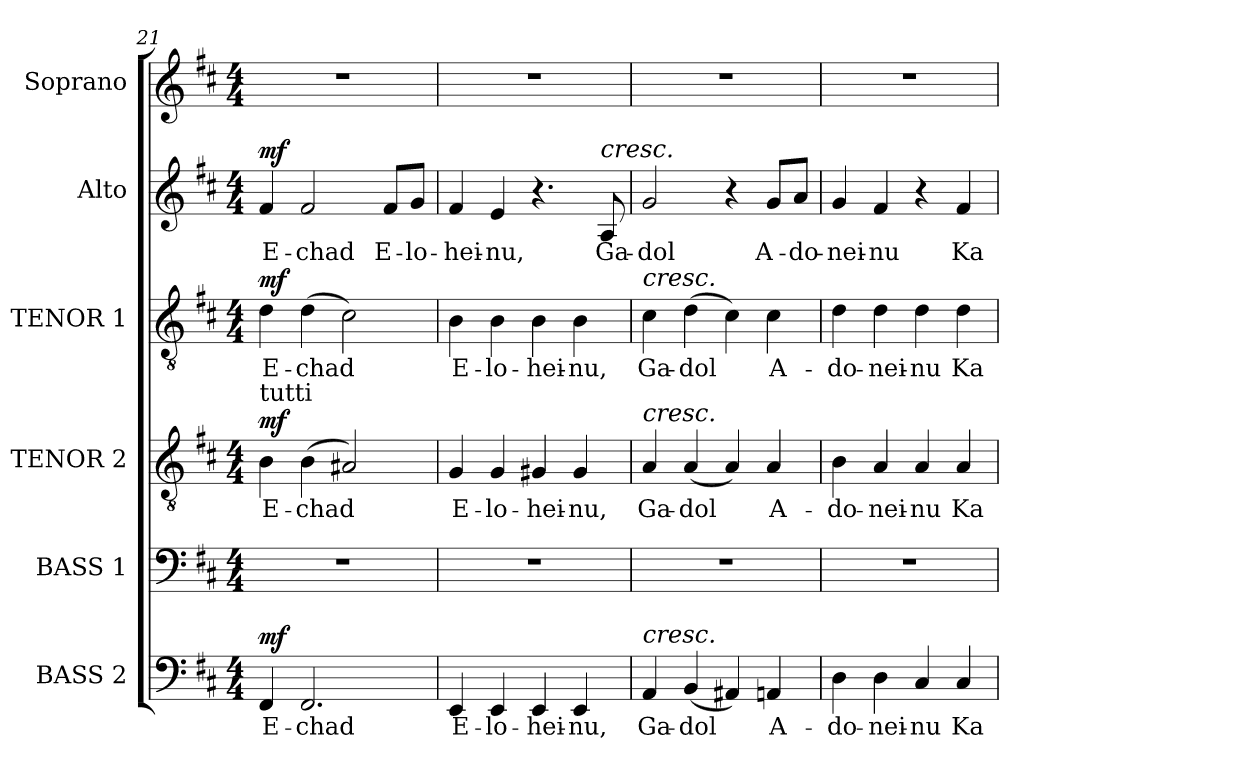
**kern	**text	**dynam	**kern	**kern	**text	**dynam	**kern	**text	**dynam	**kern	**text	**dynam	**kern
*part6	*part6	*part6	*part5	*part4	*part4	*part4	*part3	*part3	*part3	*part2	*part2	*part2	*part1
*staff6	*staff6	*staff6	*staff5	*staff4	*staff4	*staff4	*staff3	*staff3	*staff3	*staff2	*staff2	*staff2	*staff1
*I"BASS 2	*	*	*I"BASS 1	*I"TENOR 2	*	*	*I"TENOR 1	*	*	*I"Alto	*	*	*I"Soprano
*I'B. 2	*	*	*I'B. 1	*I'T. 2	*	*	*I'T. 1	*	*	*I'A.	*	*	*I'S.
*clefF4	*	*	*clefF4	*clefGv2	*	*	*clefGv2	*	*	*clefG2	*	*	*clefG2
*	*	*	*	*ITrd7c12	*	*	*ITrd7c12	*	*	*	*	*	*
*k[f#c#]	*	*	*k[f#c#]	*k[f#c#]	*	*	*k[f#c#]	*	*	*k[f#c#]	*	*	*k[f#c#]
*D:	*	*	*D:	*D:	*	*	*D:	*	*	*D:	*	*	*D:
*M4/4	*	*	*M4/4	*M4/4	*	*	*M4/4	*	*	*M4/4	*	*	*M4/4
=21	=21	=21	=21	=21	=21	=21	=21	=21	=21	=21	=21	=21	=21
!	!LO:LY:b:color=#000000	!	!	!	!	!	!	!	!	!	!	!	!
!	!	!	!	!	!LO:LY:b:color=#000000	!	!	!	!	!	!	!	!
!	!	!	!	!	!	!	!	!LO:LY:b:color=#000000	!	!	!	!	!
!	!	!	!	!LO:TX:a:t=tutti	!	!	!	!	!	!	!	!	!
!	!	!	!	!	!	!	!	!	!	!	!LO:LY:b:color=#000000	!	!
4FF#i/	E-	mf	1r	4BBi\	E-	mf	4Di\	E-	mf	4f#i/	E-	mf	1r
!	!LO:LY:b:color=#000000	!	!	!	!	!	!	!	!	!	!	!	!
!	!	!	!	!	!LO:LY:b:color=#000000	!	!	!	!	!	!	!	!
!	!	!	!	!	!	!	!	!LO:LY:b:color=#000000	!	!	!	!	!
!	!	!	!	!	!	!	!	!	!	!	!LO:LY:b:color=#000000	!	!
2.FF#i/	-chad	.	.	(4BBi\	-chad	.	(4Di\	-chad	.	2f#i/	-chad	.	.
.	.	.	.	2AA#Xi/)	.	.	2C#i\)	.	.	.	.	.	.
!	!	!	!	!	!	!	!	!	!	!	!LO:LY:b:color=#000000	!	!
.	.	.	.	.	.	.	.	.	.	8f#i/L	E-	.	.
!	!	!	!	!	!	!	!	!	!	!	!LO:LY:b:color=#000000	!	!
.	.	.	.	.	.	.	.	.	.	8gi/J	-lo-	.	.
!!LO:PB:g=z
=22	=22	=22	=22	=22	=22	=22	=22	=22	=22	=22	=22	=22	=22
!	!LO:LY:b:color=#000000	!	!	!	!	!	!	!	!	!	!	!	!
!	!	!	!	!	!LO:LY:b:color=#000000	!	!	!	!	!	!	!	!
!	!	!	!	!	!	!	!	!LO:LY:b:color=#000000	!	!	!	!	!
!	!	!	!	!	!	!	!	!	!	!	!LO:LY:b:color=#000000	!	!
4EEi/	E-	.	1r	4GGi/	E-	.	4BBi\	E-	.	4f#i/	-hei-	.	1r
!	!LO:LY:b:color=#000000	!	!	!	!	!	!	!	!	!	!	!	!
!	!	!	!	!	!LO:LY:b:color=#000000	!	!	!	!	!	!	!	!
!	!	!	!	!	!	!	!	!LO:LY:b:color=#000000	!	!	!	!	!
!	!	!	!	!	!	!	!	!	!	!	!LO:LY:b:color=#000000	!	!
4EEi/	-lo-	.	.	4GGi/	-lo-	.	4BBi\	-lo-	.	4ei/	-nu,	.	.
!	!LO:LY:b:color=#000000	!	!	!	!	!	!	!	!	!	!	!	!
!	!	!	!	!	!LO:LY:b:color=#000000	!	!	!	!	!	!	!	!
!	!	!	!	!	!	!	!	!LO:LY:b:color=#000000	!	!	!	!	!
4EEi/	-hei-	.	.	4GG#Xi/	-hei-	.	4BBi\	-hei-	.	4.r	.	.	.
!	!LO:LY:b:color=#000000	!	!	!	!	!	!	!	!	!	!	!	!
!	!	!	!	!	!LO:LY:b:color=#000000	!	!	!	!	!	!	!	!
!	!	!	!	!	!	!	!	!LO:LY:b:color=#000000	!	!	!	!	!
4EEi/	-nu,	.	.	4GG#i/	-nu,	.	4BBi\	-nu,	.	.	.	.	.
!	!	!	!	!	!	!	!	!	!	!LO:TX:a:i:t=cresc.	!	!	!
!	!	!	!	!	!	!	!	!	!	!	!LO:LY:b:color=#000000	!	!
.	.	.	.	.	.	.	.	.	.	8Ai/	Ga-	.	.
=23	=23	=23	=23	=23	=23	=23	=23	=23	=23	=23	=23	=23	=23
!	!LO:LY:b:color=#000000	!	!	!	!	!	!	!	!	!	!	!	!
!	!	!	!	!	!LO:LY:b:color=#000000	!	!	!	!	!	!	!	!
!	!	!	!	!	!	!	!	!LO:LY:b:color=#000000	!	!	!	!	!
!	!	!	!	!	!	!	!LO:TX:a:i:t=cresc.	!	!	!	!	!	!
!	!	!	!	!LO:TX:a:i:t=cresc.	!	!	!	!	!	!	!	!	!
!LO:TX:a:i:t=cresc.	!	!	!	!	!	!	!	!	!	!	!	!	!
!	!	!	!	!	!	!	!	!	!	!	!LO:LY:b:color=#000000	!	!
4AAi/	Ga-	.	1r	4AAi/	Ga-	.	4C#i\	Ga-	.	2gi/	-dol	.	1r
!	!LO:LY:b:color=#000000	!	!	!	!	!	!	!	!	!	!	!	!
!	!	!	!	!	!LO:LY:b:color=#000000	!	!	!	!	!	!	!	!
!	!	!	!	!	!	!	!	!LO:LY:b:color=#000000	!	!	!	!	!
(4BBi/	-dol	.	.	(4AAi/	-dol	.	(4Di\	-dol	.	.	.	.	.
4AA#Xi/)	.	.	.	4AAi/)	.	.	4C#i\)	.	.	4r	.	.	.
!	!LO:LY:b:color=#000000	!	!	!	!	!	!	!	!	!	!	!	!
!	!	!	!	!	!LO:LY:b:color=#000000	!	!	!	!	!	!	!	!
!	!	!	!	!	!	!	!	!LO:LY:b:color=#000000	!	!	!	!	!
!	!	!	!	!	!	!	!	!	!	!	!LO:LY:b:color=#000000	!	!
4AAni/	A-	.	.	4AAi/	A-	.	4C#i\	A-	.	8gi/L	A-	.	.
!	!	!	!	!	!	!	!	!	!	!	!LO:LY:b:color=#000000	!	!
.	.	.	.	.	.	.	.	.	.	8ai/J	-do-	.	.
=24	=24	=24	=24	=24	=24	=24	=24	=24	=24	=24	=24	=24	=24
!	!LO:LY:b:color=#000000	!	!	!	!	!	!	!	!	!	!	!	!
!	!	!	!	!	!LO:LY:b:color=#000000	!	!	!	!	!	!	!	!
!	!	!	!	!	!	!	!	!LO:LY:b:color=#000000	!	!	!	!	!
!	!	!	!	!	!	!	!	!	!	!	!LO:LY:b:color=#000000	!	!
4Di\	-do-	.	1r	4BBi\	-do-	.	4Di\	-do-	.	4gi/	-nei-	.	1r
!	!LO:LY:b:color=#000000	!	!	!	!	!	!	!	!	!	!	!	!
!	!	!	!	!	!LO:LY:b:color=#000000	!	!	!	!	!	!	!	!
!	!	!	!	!	!	!	!	!LO:LY:b:color=#000000	!	!	!	!	!
!	!	!	!	!	!	!	!	!	!	!	!LO:LY:b:color=#000000	!	!
4Di\	-nei-	.	.	4AAi/	-nei-	.	4Di\	-nei-	.	4f#i/	-nu	.	.
!	!LO:LY:b:color=#000000	!	!	!	!	!	!	!	!	!	!	!	!
!	!	!	!	!	!LO:LY:b:color=#000000	!	!	!	!	!	!	!	!
!	!	!	!	!	!	!	!	!LO:LY:b:color=#000000	!	!	!	!	!
4C#i/	-nu	.	.	4AAi/	-nu	.	4Di\	-nu	.	4r	.	.	.
!	!LO:LY:b:color=#000000	!	!	!	!	!	!	!	!	!	!	!	!
!	!	!	!	!	!LO:LY:b:color=#000000	!	!	!	!	!	!	!	!
!	!	!	!	!	!	!	!	!LO:LY:b:color=#000000	!	!	!	!	!
!	!	!	!	!	!	!	!	!	!	!	!LO:LY:b:color=#000000	!	!
4C#i/	Ka-	.	.	4AAi/	Ka-	.	4Di\	Ka-	.	4f#i/	Ka-	.	.
=	=	=	=	=	=	=	=	=	=	=	=	=	=
*-	*-	*-	*-	*-	*-	*-	*-	*-	*-	*-	*-	*-	*-
